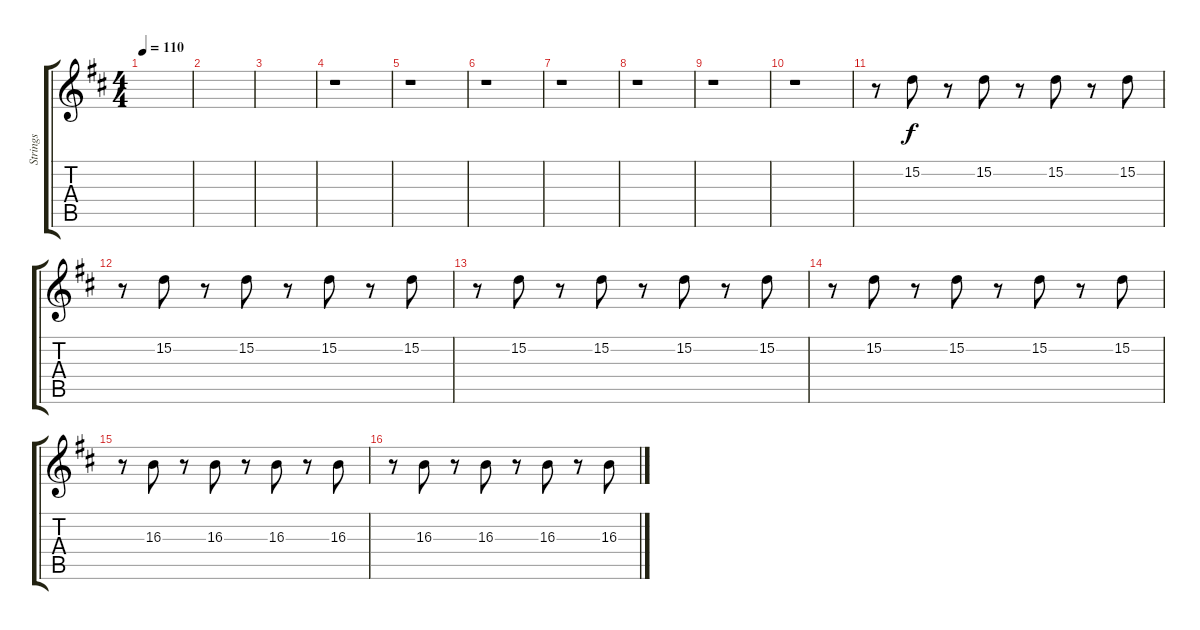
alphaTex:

\track ("Strings" "Strings") {instrument pizzicatostrings}
\staff {score tabs}
\tuning (E4 B3 G3 D3 A2 E2) {hide}
\ts (4 4)
\tempo 110
\clef g2
\ks d
|
|
|
r.1 |
r.1 |
r.1 |
r.1 |
r.1 |
r.1 |
r.1 |
r.8 15.2.8 r.8 15.2.8 r.8 15.2.8 r.8 15.2.8 |
r.8 15.2.8 r.8 15.2.8 r.8 15.2.8 r.8 15.2.8 |
r.8 15.2.8 r.8 15.2.8 r.8 15.2.8 r.8 15.2.8 |
r.8 15.2.8 r.8 15.2.8 r.8 15.2.8 r.8 15.2.8 |
r.8 16.3.8 r.8 16.3.8 r.8 16.3.8 r.8 16.3.8 |
r.8 16.3.8 r.8 16.3.8 r.8 16.3.8 r.8 16.3.8
